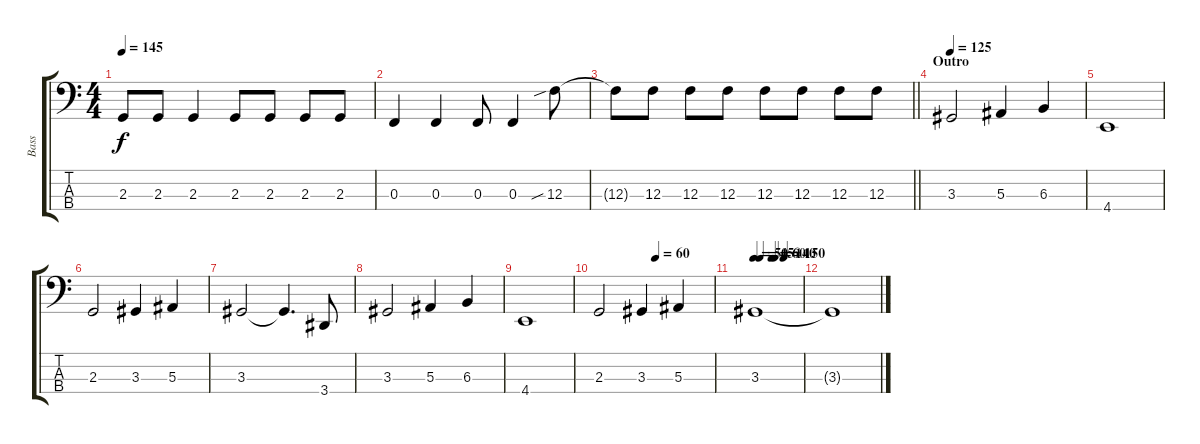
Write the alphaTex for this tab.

\track ("Bass" "Bass") {instrument electricbassfinger}
\staff {score tabs}
\tuning (Eb2 Bb1 F1 C1) {hide}
\ts (4 4)
\tempo 145
\clef f4
\ks c
2.3{t}.8{dy f} 2.3.8 2.3.4 2.3.8 2.3.8 2.3.8 2.3.8 |
0.3.4 0.3.4 0.3.8 0.3.4 12.3{sib}.8 |
\barLineRight lightlight
12.3{t}.8 12.3.8 12.3.8 12.3.8 12.3.8 12.3.8 12.3.8 12.3.8 |
\section ("" "Outro")
\tempo 125
3.3.2 5.3.4 6.3.4 |
4.4.1 |
2.3.2 3.3.4 5.3.4 |
3.3.2 3.3{t}.4{d} 3.4.8 |
3.3.2 5.3.4 6.3.4 |
4.4.1 |
\tempo (60 0.5)
2.3.2 3.3.4 5.3.4 |
\tempo 50
\tempo (45 0.125)
\tempo (60 0.375)
\tempo (140 0.4375)
\tempo (150 0.625)
3.3.1 |
3.3{t}.1
